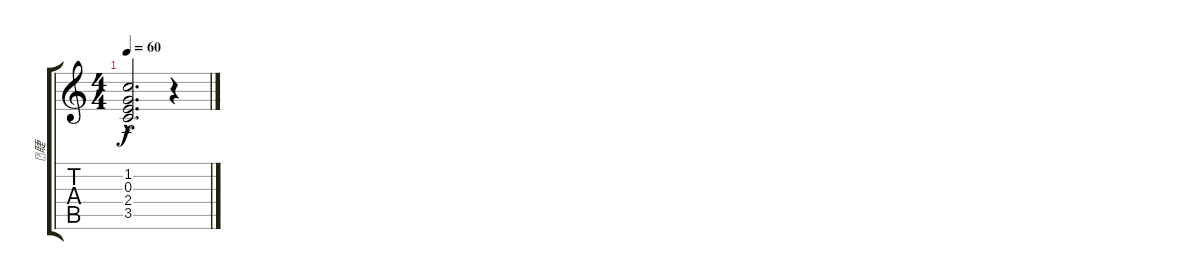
\track ("睫" "睫") {instrument acousticguitarnylon}
\staff {score tabs}
\tuning (E4 B3 G3 D3 A2 E2) {hide}
\ts (4 4)
\tempo 60
\clef g2
\ks c
(1.2{hac t} 0.3{hac t} 2.4{hac t} 3.5{hac t}).2{d dy f} r.4
